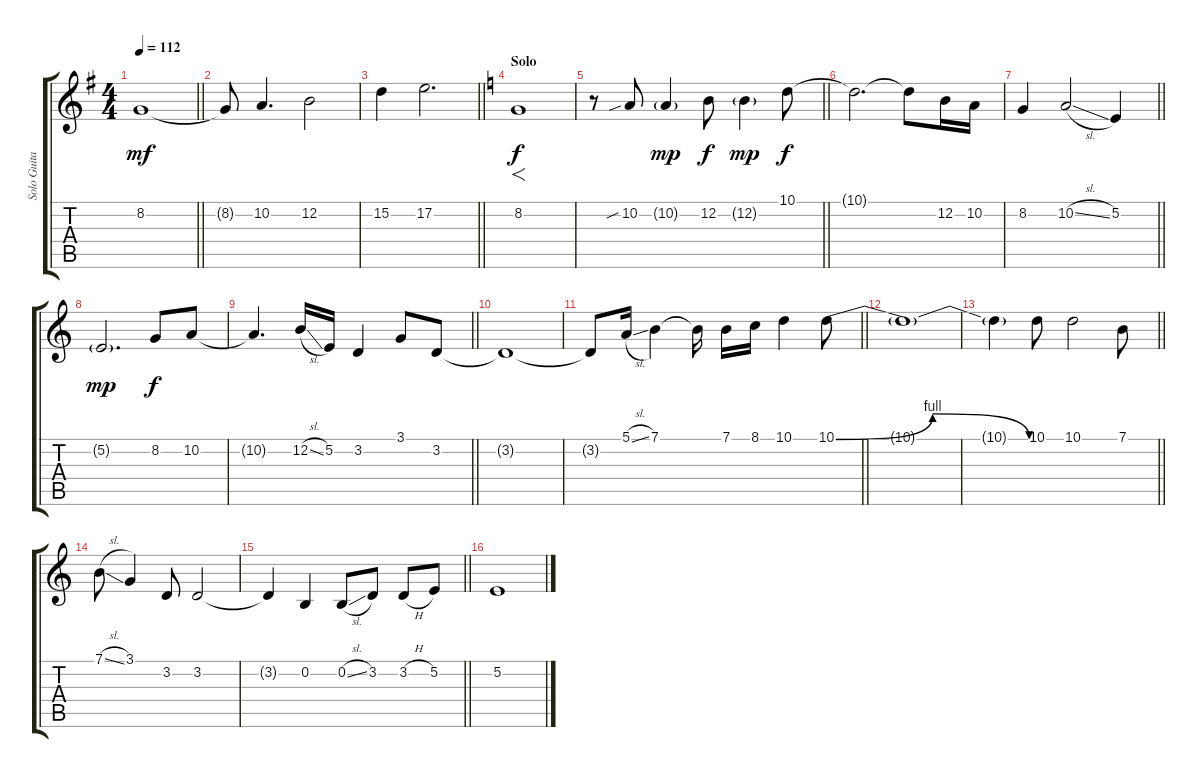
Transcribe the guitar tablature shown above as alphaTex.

\track ("Solo Guitar" "Solo Guita") {instrument lead2sawtooth}
\staff {score tabs}
\tuning (E4 B3 G3 D3 A2 E2) {hide}
\ts (4 4)
\tempo 112
\clef g2
\barLineRight lightlight
\ks g
8.2{t}.1{dy mf} |
\section ("" "")
8.2{t}.8 10.2.4{d} 12.2.2 |
\barLineRight lightlight
15.2.4 17.2.2{d} |
\section ("" "Solo")
\ks c
8.2.1{f dy f volume 13} |
\barLineRight lightlight
r.8 10.2{sib}.8 10.2{g}.4{dy mp} 12.2.8{dy f} 12.2{g}.4{dy mp} 10.1.8{dy f} |
10.1{t}.2{d} 10.1{t}.8 12.2.16 10.2.16 |
\barLineRight lightlight
8.2.4 10.2{sl}.2 5.2.4 |
5.2{g}.2{d dy mp} 8.2.8{dy f} 10.2.8 |
\barLineRight lightlight
10.2{t}.4{d} 12.2{sl}.16 5.2.16 3.2.4 3.1.8 3.2.8 |
3.2{t}.1 |
\barLineRight lightlight
3.2{t}.8 5.1{sl}.16 7.1.4 7.1{t}.16 7.1.16 8.1.16 10.1.4 10.1{be (bendrelease 0 0 15 4 55 4 60 0)}.8 |
10.1{t}.1 |
\barLineRight lightlight
10.1{t}.4 10.1.8 10.1.2 7.1.8 |
7.1{sl}.8 3.1.4 3.2.8 3.2.2 |
\barLineRight lightlight
3.2{t}.4 0.2.4 0.2{sl}.8 3.2.8 3.2{h}.8 5.2.8 |
5.2.1
